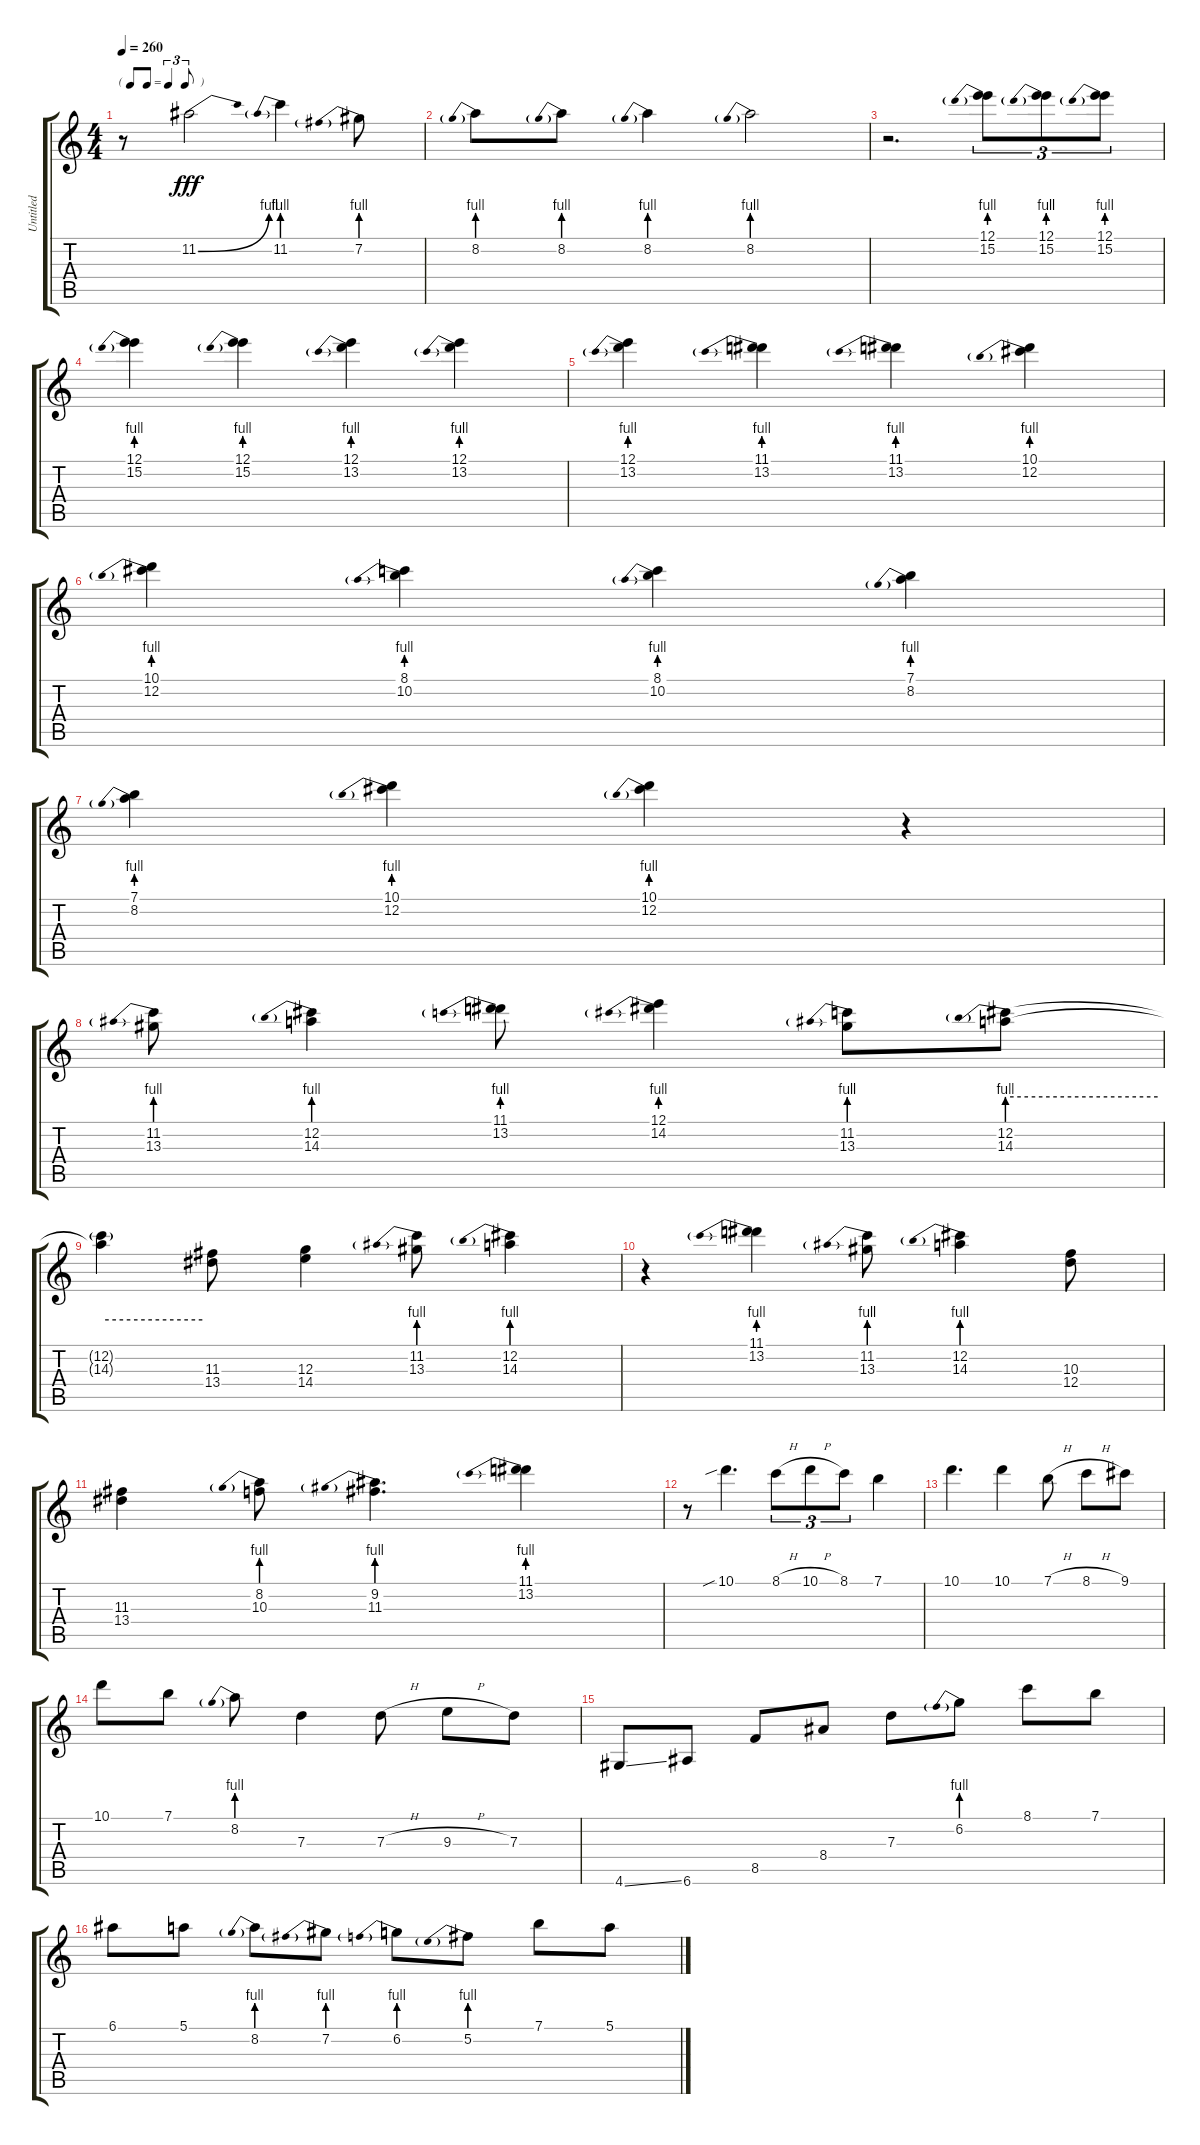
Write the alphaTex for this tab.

\track ("Untitled" "Untitled") {instrument acousticguitarsteel}
\staff {score tabs}
\tuning (E4 B3 G3 D3 A2 E2) {hide}
\ts (4 4)
\tf triplet8th
\tempo 260
\clef g2
\ks c
r.8{dy fff} 11.2{be (bend 0 0 60 4)}.2 11.2{be (prebend 0 4 60 4)}.4 7.2{be (prebend 0 4 60 4)}.8 |
8.2{be (prebend 0 4 60 4)}.8 8.2{be (prebend 0 4 60 4)}.8 8.2{be (prebend 0 4 60 4)}.4 8.2{be (prebend 0 4 60 4)}.2 |
r.2{d} (12.1 15.2{be (prebend 0 4 60 4)}).8{tu (3 2)} (12.1 15.2{be (prebend 0 4 60 4)}).8{tu (3 2)} (12.1 15.2{be (prebend 0 4 60 4)}).8{tu (3 2)} |
(12.1 15.2{be (prebend 0 4 60 4)}).4 (12.1 15.2{be (prebend 0 4 60 4)}).4 (12.1 13.2{be (prebend 0 4 60 4)}).4 (12.1 13.2{be (prebend 0 4 60 4)}).4 |
(12.1 13.2{be (prebend 0 4 60 4)}).4 (11.1 13.2{be (prebend 0 4 60 4)}).4 (11.1 13.2{be (prebend 0 4 60 4)}).4 (10.1 12.2{be (prebend 0 4 60 4)}).4 |
(10.1 12.2{be (prebend 0 4 60 4)}).4 (8.1 10.2{be (prebend 0 4 60 4)}).4 (8.1 10.2{be (prebend 0 4 60 4)}).4 (7.1 8.2{be (prebend 0 4 60 4)}).4 |
(7.1 8.2{be (prebend 0 4 60 4)}).4 (10.1 12.2{be (prebend 0 4 60 4)}).4 (10.1 12.2{be (prebend 0 4 60 4)}).4 r.4 |
(11.2{be (prebend 0 4 60 4)} 13.3).8 (12.2{be (prebend 0 4 60 4)} 14.3).4 (11.1 13.2{be (prebend 0 4 60 4)}).8 (12.1 14.2{be (prebend 0 4 60 4)}).4 (11.2{be (prebend 0 4 60 4)} 13.3).8 (12.2{be (prebend 0 4 60 4)} 14.3).8 |
(12.2{be (hold 0 4 60 4) t} 14.3{t}).4 (11.3 13.4).8 (12.3 14.4).4 (11.2{be (prebend 0 4 60 4)} 13.3).8 (12.2{be (prebend 0 4 60 4)} 14.3).4 |
r.4 (11.1 13.2{be (prebend 0 4 60 4)}).4 (11.2{be (prebend 0 4 60 4)} 13.3).8 (12.2{be (prebend 0 4 60 4)} 14.3).4 (10.3 12.4).8 |
(11.3 13.4).4 (8.2{be (prebend 0 4 60 4)} 10.3).8 (9.2{be (prebend 0 4 60 4)} 11.3).4{d} (11.1 13.2{be (prebend 0 4 60 4)}).4 |
r.8 10.1{sib}.4{d} 8.1{h}.8{tu (3 2)} 10.1{h}.8{tu (3 2)} 8.1.8{tu (3 2)} 7.1.4 |
10.1.4{d} 10.1.4 7.1{h}.8 8.1{h}.8 9.1.8 |
10.1.8 7.1.8 8.2{be (prebend 0 4 60 4)}.8 7.3.4 7.3{h}.8 9.3{h}.8 7.3.8 |
4.6{ss}.8 6.6.8 8.5.8 8.4.8 7.3.8 6.2{be (prebend 0 4 60 4)}.8 8.1.8 7.1.8 |
6.1.8 5.1.8 8.2{be (prebend 0 4 60 4)}.8 7.2{be (prebend 0 4 60 4)}.8 6.2{be (prebend 0 4 60 4)}.8 5.2{be (prebend 0 4 60 4)}.8 7.1.8 5.1.8
